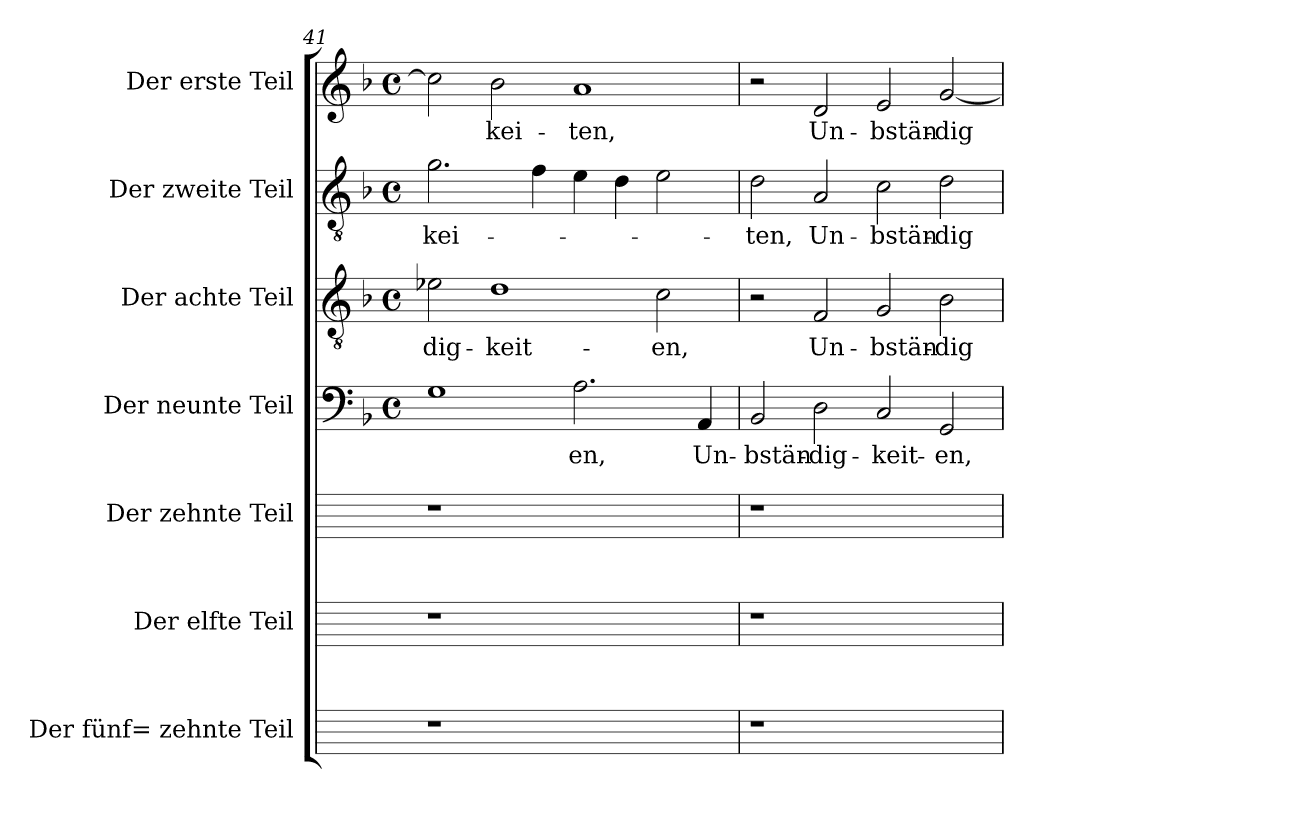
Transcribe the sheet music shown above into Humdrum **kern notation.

**kern	**kern	**kern	**kern	**text	**kern	**text	**kern	**text	**kern	**text
*part7	*part6	*part5	*part4	*part4	*part3	*part3	*part2	*part2	*part1	*part1
*staff7	*staff6	*staff5	*staff4	*staff4	*staff3	*staff3	*staff2	*staff2	*staff1	*staff1
*I"Der fünf=  zehnte Teil	*I"Der elfte  Teil	*I"Der zehnte  Teil	*I"Der neunte  Teil	*	*I"Der achte  Teil	*	*I"Der zweite  Teil	*	*I"Der erste  Teil	*
!!LO:PB:g=z
*	*	*	*clefF4	*	*clefGv2	*	*clefGv2	*	*clefG2	*
*	*	*	*k[b-]	*	*k[b-]	*	*k[b-]	*	*k[b-]	*
*	*	*	*F:	*	*F:	*	*F:	*	*F:	*
*	*	*	*M4/4	*	*M4/4	*	*M4/4	*	*M4/4	*
*	*	*	*met(c)	*	*met(c)	*	*met(c)	*	*met(c)	*
=41	=41	=41	=41	=41	=41	=41	=41	=41	=41	=41
!	!	!	!	!	!	!LO:LY:b:cj	!	!LO:LY:b:cj	!	!
1r	1r	1r	1G	.	2e-X\	-dig-	2.g\	-kei-	2cc\]	.
!	!	!	!	!	!	!LO:LY:b:cj	!	!	!	!LO:LY:b:cj
.	.	.	.	.	1d	-keit-	.	.	2b-\	-kei-
.	.	.	.	.	.	.	4f\	.	.	.
!	!	!	!	!LO:LY:b:cj	!	!	!	!	!	!LO:LY:b:cj
1ryy	1ryy	1ryy	2.A\	-en,	.	.	4e\	.	1a	-ten,
.	.	.	.	.	.	.	4d\	.	.	.
!	!	!	!	!	!	!LO:LY:b:cj	!	!	!	!
.	.	.	.	.	2c\	-en,	2e\	.	.	.
!	!	!	!	!LO:LY:b:cj	!	!	!	!	!	!
.	.	.	4AA/	Un-	.	.	.	.	.	.
=42	=42	=42	=42	=42	=42	=42	=42	=42	=42	=42
!	!	!	!	!LO:LY:b:cj	!	!	!	!LO:LY:b:cj	!	!
1r	1r	1r	2BB-/	-bstän-	2r	.	2d\	-ten,	2r	.
!	!	!	!	!LO:LY:b:rj	!	!LO:LY:b	!	!LO:LY:b	!	!LO:LY:b
.	.	.	2D\	-dig-	2F/	Un-	2A/	Un-	2d/	Un-
!	!	!	!	!LO:LY:b:cj	!	!LO:LY:b:cj	!	!LO:LY:b:cj	!	!LO:LY:b:cj
1ryy	1ryy	1ryy	2C/	-keit-	2G/	-bstän-	2c\	-bstän-	2e/	-bstän-
!	!	!	!	!LO:LY:b:cj	!	!LO:LY:b:rj	!	!LO:LY:b:rj	!	!LO:LY:b:rj
.	.	.	2GG/	-en,	2B-\	-dig-	2d\	-dig-	[<2g/	-dig-
=	=	=	=	=	=	=	=	=	=	=
*-	*-	*-	*-	*-	*-	*-	*-	*-	*-	*-
